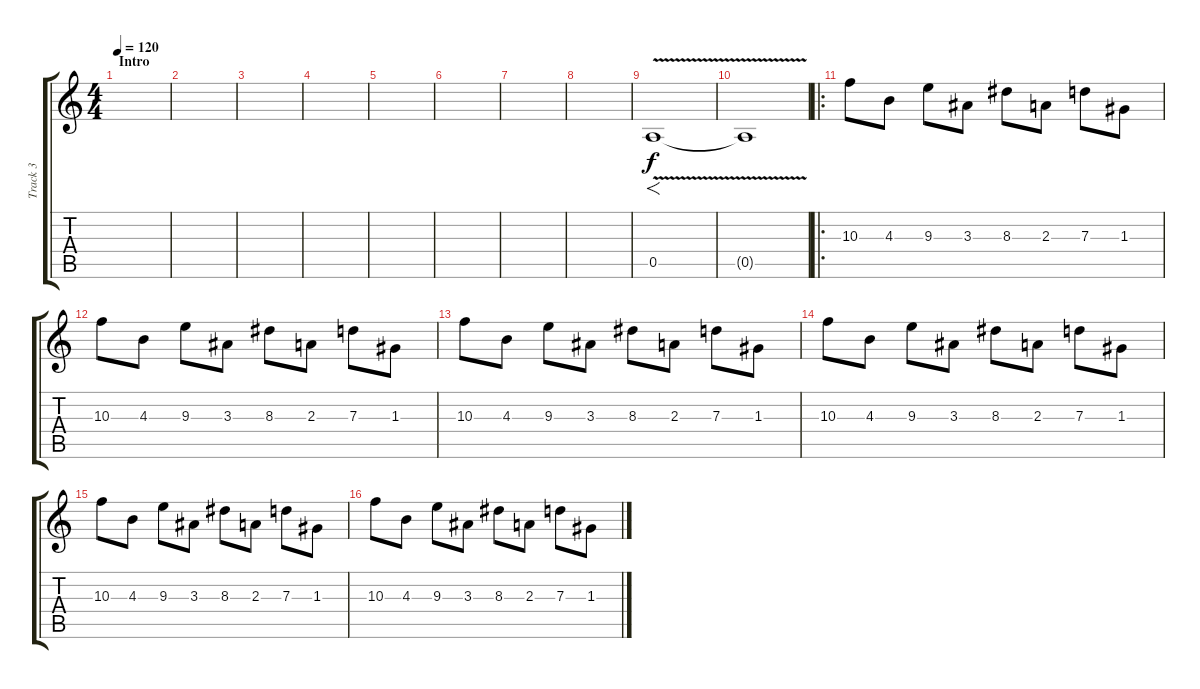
\track ("Track 3" "Track 3") {instrument distortionguitar}
\staff {score tabs}
\tuning (E4 B3 G3 D3 A2 E2) {hide}
\ts (4 4)
\section ("" "Intro")
\tempo 120
\clef g2
\ks c
|
|
|
|
|
|
|
|
0.5{v}.1{f} |
0.5{t}.1 |
\ro
10.3.8 4.3.8 9.3.8 3.3.8 8.3.8 2.3.8 7.3.8 1.3.8 |
10.3.8 4.3.8 9.3.8 3.3.8 8.3.8 2.3.8 7.3.8 1.3.8 |
10.3.8 4.3.8 9.3.8 3.3.8 8.3.8 2.3.8 7.3.8 1.3.8 |
10.3.8 4.3.8 9.3.8 3.3.8 8.3.8 2.3.8 7.3.8 1.3.8 |
10.3.8 4.3.8 9.3.8 3.3.8 8.3.8 2.3.8 7.3.8 1.3.8 |
10.3.8 4.3.8 9.3.8 3.3.8 8.3.8 2.3.8 7.3.8 1.3.8
